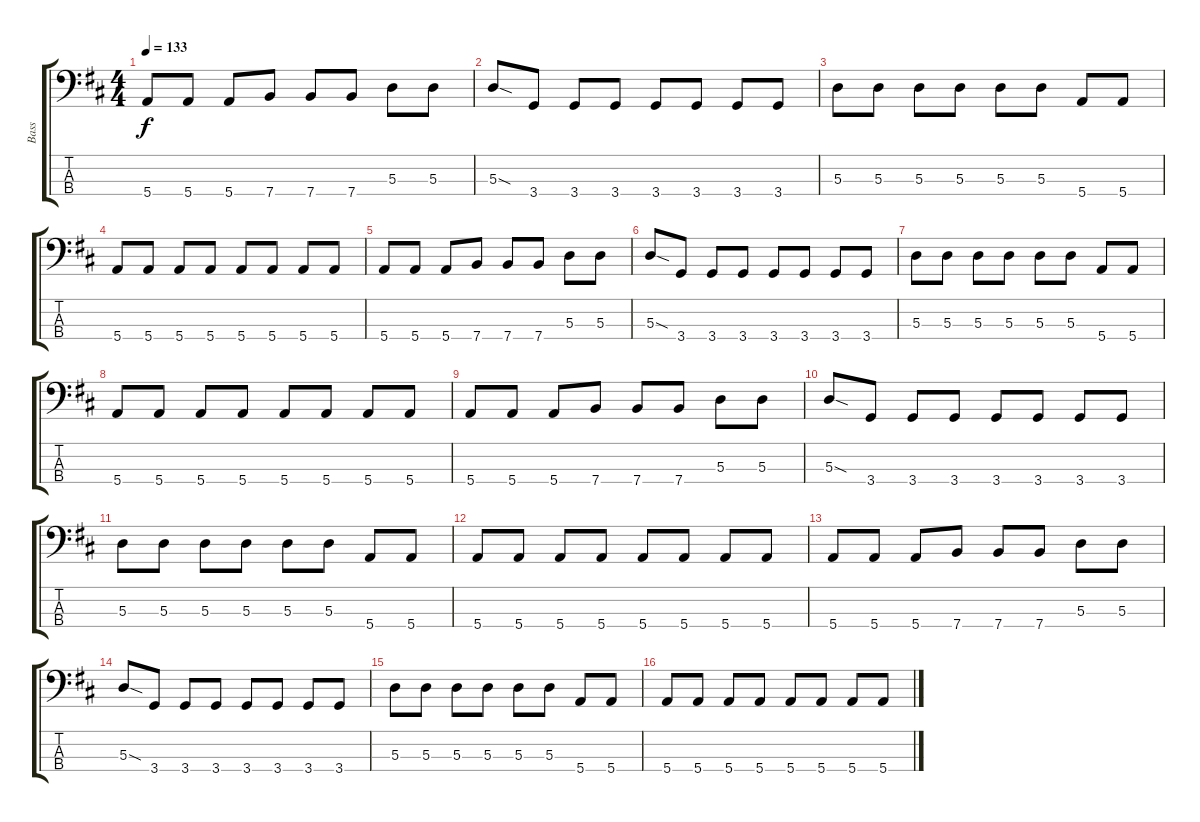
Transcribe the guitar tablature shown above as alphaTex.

\track ("Bass" "Bass") {instrument electricbasspick}
\staff {score tabs}
\tuning (G2 D2 A1 E1) {hide}
\ts (4 4)
\tempo 133
\clef f4
\ks d
5.4.8{dy f} 5.4.8 5.4.8 7.4.8 7.4.8 7.4.8 5.3.8 5.3.8 |
5.3{sod}.8 3.4.8 3.4.8 3.4.8 3.4.8 3.4.8 3.4.8 3.4.8 |
5.3.8 5.3.8 5.3.8 5.3.8 5.3.8 5.3.8 5.4.8 5.4.8 |
5.4.8 5.4.8 5.4.8 5.4.8 5.4.8 5.4.8 5.4.8 5.4.8 |
5.4.8 5.4.8 5.4.8 7.4.8 7.4.8 7.4.8 5.3.8 5.3.8 |
5.3{sod}.8 3.4.8 3.4.8 3.4.8 3.4.8 3.4.8 3.4.8 3.4.8 |
5.3.8 5.3.8 5.3.8 5.3.8 5.3.8 5.3.8 5.4.8 5.4.8 |
5.4.8 5.4.8 5.4.8 5.4.8 5.4.8 5.4.8 5.4.8 5.4.8 |
5.4.8 5.4.8 5.4.8 7.4.8 7.4.8 7.4.8 5.3.8 5.3.8 |
5.3{sod}.8 3.4.8 3.4.8 3.4.8 3.4.8 3.4.8 3.4.8 3.4.8 |
5.3.8 5.3.8 5.3.8 5.3.8 5.3.8 5.3.8 5.4.8 5.4.8 |
5.4.8 5.4.8 5.4.8 5.4.8 5.4.8 5.4.8 5.4.8 5.4.8 |
5.4.8 5.4.8 5.4.8 7.4.8 7.4.8 7.4.8 5.3.8 5.3.8 |
5.3{sod}.8 3.4.8 3.4.8 3.4.8 3.4.8 3.4.8 3.4.8 3.4.8 |
5.3.8 5.3.8 5.3.8 5.3.8 5.3.8 5.3.8 5.4.8 5.4.8 |
5.4.8 5.4.8 5.4.8 5.4.8 5.4.8 5.4.8 5.4.8 5.4.8
